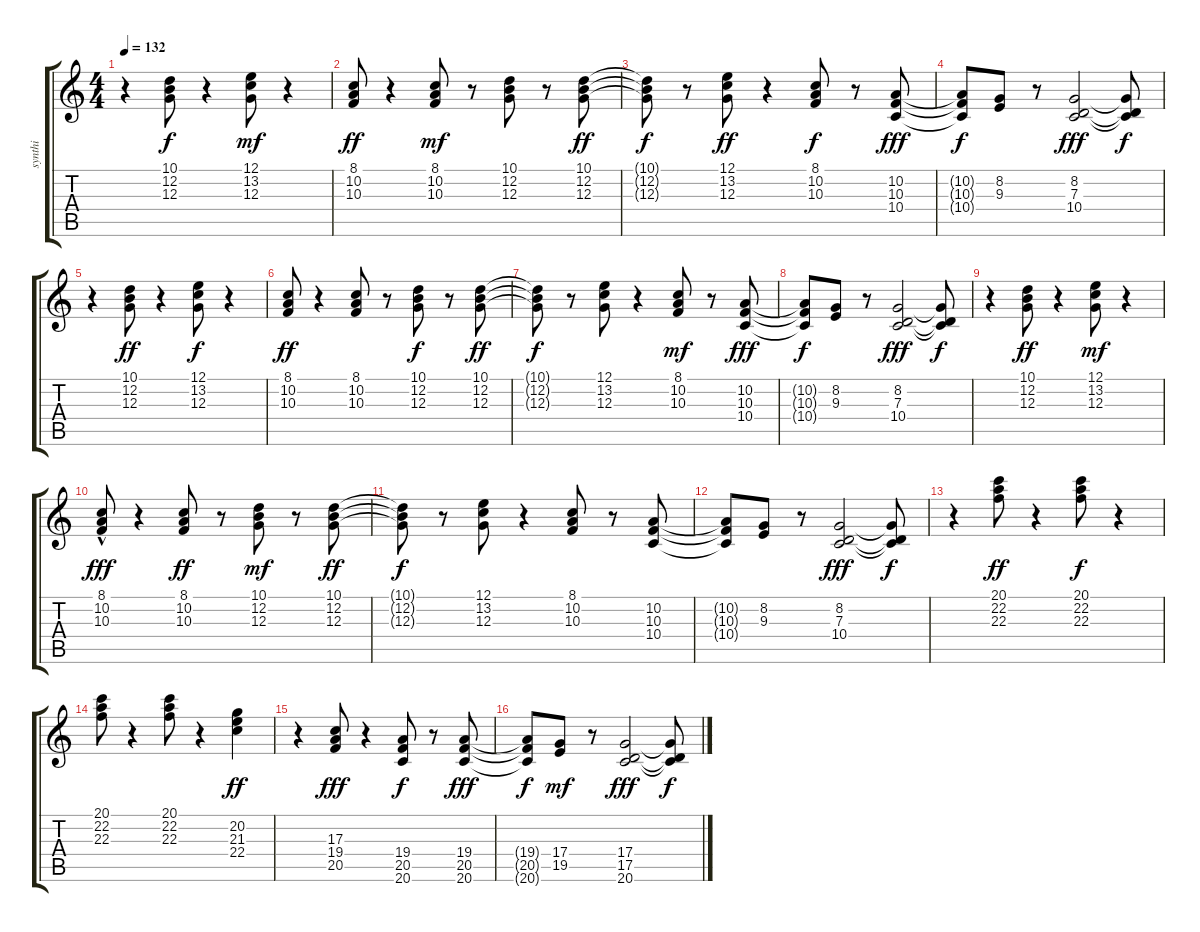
\track ("synthi" "synthi") {instrument lead1square}
\staff {score tabs}
\tuning (E4 B3 G3 D3 A2 E2) {hide}
\ts (4 4)
\tempo 132
\clef g2
\ks c
r.4{dy f instrument lead1square} (10.1 12.2 12.3).8 r.4 (12.1 13.2 12.3).8{dy mf} r.4 |
(8.1 10.2 10.3).8{dy ff} r.4 (8.1 10.2 10.3).8{dy mf} r.8 (10.1 12.2 12.3).8 r.8 (10.1 12.2 12.3).8{dy ff} |
(10.1{t} 12.2{t} 12.3{t}).8{dy f} r.8 (12.1 13.2 12.3).8{dy ff} r.4 (8.1 10.2 10.3).8{dy f} r.8 (10.2 10.3 10.4).8{dy fff} |
(10.2{t} 10.3{t} 10.4{t}).8{dy f} (8.2 9.3).8 r.8 (8.2 7.3 10.4).2{dy fff} (8.2{t} 7.3{t} 10.4{t}).8{dy f} |
r.4 (10.1 12.2 12.3).8{dy ff} r.4 (12.1 13.2 12.3).8{dy f} r.4 |
(8.1 10.2 10.3).8{dy ff} r.4 (8.1 10.2 10.3).8 r.8 (10.1 12.2 12.3).8{dy f} r.8 (10.1 12.2 12.3).8{dy ff} |
(10.1{t} 12.2{t} 12.3{t}).8{dy f} r.8 (12.1 13.2 12.3).8 r.4 (8.1 10.2 10.3).8{dy mf} r.8 (10.2 10.3 10.4).8{dy fff} |
(10.2{t} 10.3{t} 10.4{t}).8{dy f} (8.2 9.3).8 r.8 (8.2 7.3 10.4).2{dy fff} (8.2{t} 7.3{t} 10.4{t}).8{dy f} |
r.4 (10.1 12.2 12.3).8{dy ff} r.4 (12.1 13.2 12.3).8{dy mf} r.4 |
(8.1{hac} 10.2{hac} 10.3).8{dy fff} r.4 (8.1 10.2 10.3).8{dy ff} r.8 (10.1 12.2 12.3).8{dy mf} r.8 (10.1 12.2 12.3).8{dy ff} |
(10.1{t} 12.2{t} 12.3{t}).8{dy f} r.8 (12.1 13.2 12.3).8 r.4 (8.1 10.2 10.3).8 r.8 (10.2 10.3 10.4).8 |
(10.2{t} 10.3{t} 10.4{t}).8 (8.2 9.3).8 r.8 (8.2 7.3 10.4).2{dy fff} (8.2{t} 7.3{t} 10.4{t}).8{dy f} |
r.4 (20.1 22.2 22.3).8{dy ff} r.4 (20.1 22.2 22.3).8{dy f} r.4 |
(20.1 22.2 22.3).8 r.4 (20.1 22.2 22.3).8 r.4 (20.2 21.3 22.4).4{dy ff} |
r.4 (17.3 19.4 20.5).8{dy fff} r.4 (19.4 20.5 20.6).8{dy f} r.8 (19.4 20.5 20.6).8{dy fff} |
(19.4{t} 20.5{t} 20.6{t}).8{dy f} (17.4 19.5).8{dy mf} r.8 (17.4 17.5 20.6).2{dy fff} (17.4{t} 17.5{t} 20.6{t}).8{dy f}
